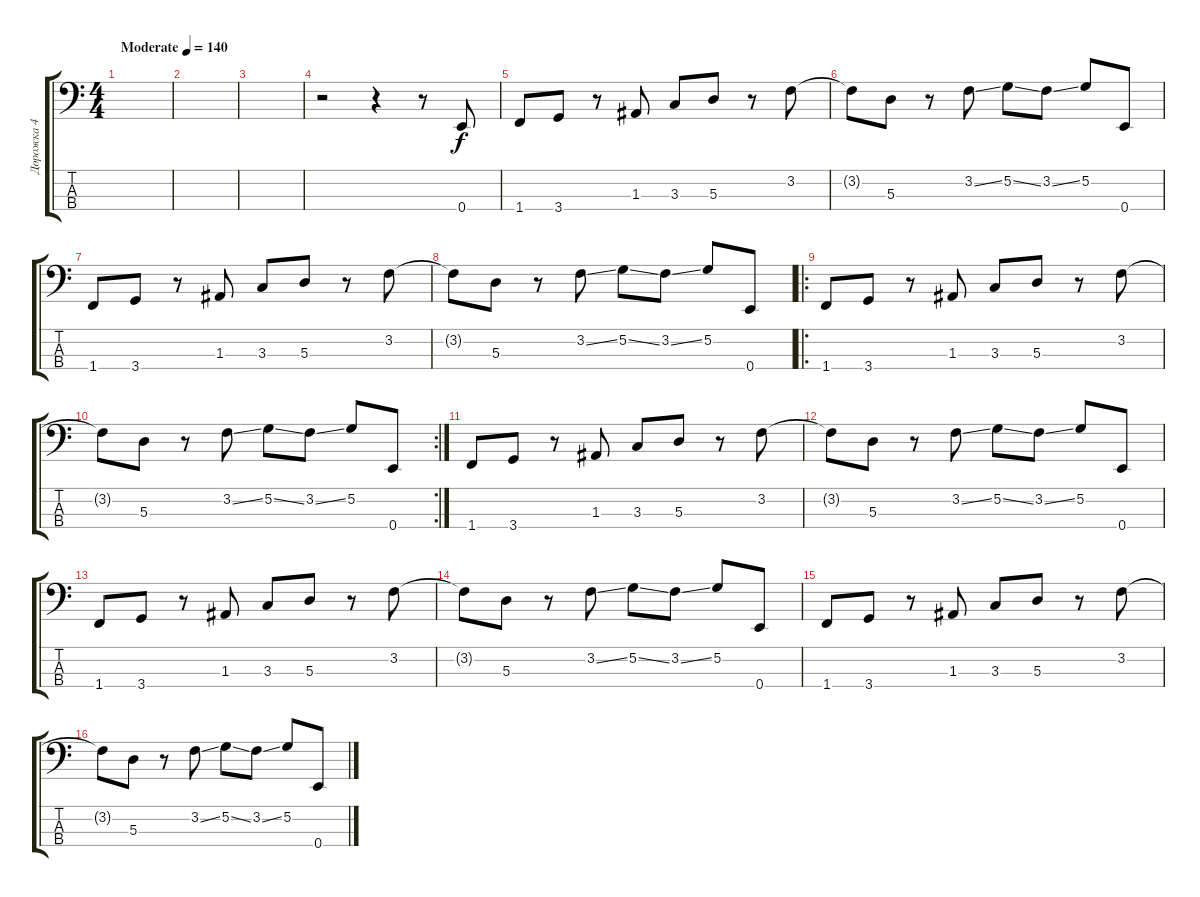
\track ("Дорожка 4" "Дорожка 4") {instrument electricbasspick}
\staff {score tabs}
\tuning (G2 D2 A1 E1) {hide}
\ts (4 4)
\tempo (140 "Moderate")
\clef f4
\ks c
|
|
|
r.2 r.4 r.8 0.4.8 |
1.4.8 3.4.8 r.8 1.3.8 3.3.8 5.3.8 r.8 3.2.8 |
3.2{t}.8 5.3.8 r.8 3.2{ss}.8 5.2{ss}.8 3.2{ss}.8 5.2.8 0.4.8 |
1.4.8 3.4.8 r.8 1.3.8 3.3.8 5.3.8 r.8 3.2.8 |
3.2{t}.8 5.3.8 r.8 3.2{ss}.8 5.2{ss}.8 3.2{ss}.8 5.2.8 0.4.8 |
\ro
1.4.8 3.4.8 r.8 1.3.8 3.3.8 5.3.8 r.8 3.2.8 |
\rc 2
3.2{t}.8 5.3.8 r.8 3.2{ss}.8 5.2{ss}.8 3.2{ss}.8 5.2.8 0.4.8 |
1.4.8 3.4.8 r.8 1.3.8 3.3.8 5.3.8 r.8 3.2.8 |
3.2{t}.8 5.3.8 r.8 3.2{ss}.8 5.2{ss}.8 3.2{ss}.8 5.2.8 0.4.8 |
1.4.8 3.4.8 r.8 1.3.8 3.3.8 5.3.8 r.8 3.2.8 |
3.2{t}.8 5.3.8 r.8 3.2{ss}.8 5.2{ss}.8 3.2{ss}.8 5.2.8 0.4.8 |
1.4.8 3.4.8 r.8 1.3.8 3.3.8 5.3.8 r.8 3.2.8 |
3.2{t}.8 5.3.8 r.8 3.2{ss}.8 5.2{ss}.8 3.2{ss}.8 5.2.8 0.4.8
